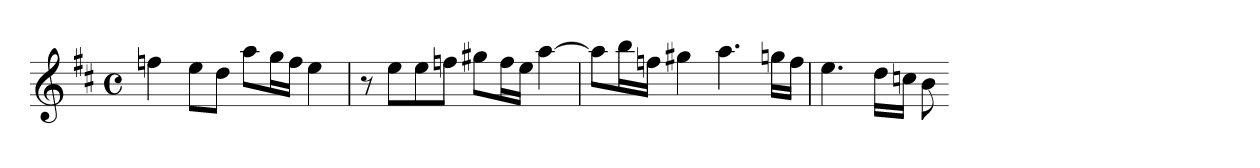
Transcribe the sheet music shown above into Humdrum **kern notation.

**kern
*part1
*staff1
*clefG2
*k[f#c#]
*M4/4
*met(c)
=
4ff
8eeL
8ddJ
8aaL
16ggL
16ffJJ
4ee
=
8r
8eeL
8ee
8ffJ
8gg#XL
16ffL
16eeJJ
[4aa
=
8aaL]
16bbL
16ffJJ
4gg#X
4.aa
16ggLL
16ffJJ
=
4.ee
16ddLL
16ccJJ
8b
=-
*-
